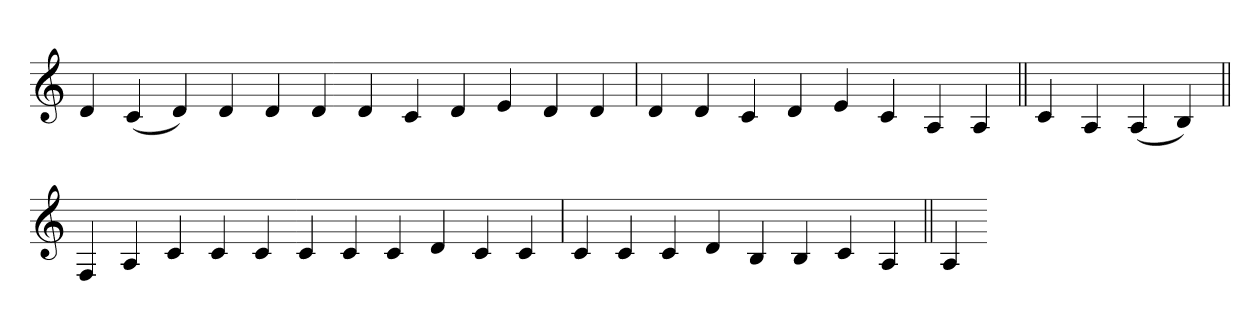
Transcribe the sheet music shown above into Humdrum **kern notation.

**kern
*part1
*staff1
=
4d
(4c
4d)
4d
4d
4d
4d
4c
4d
4e
4d
4d
=
4d
4d
4c
4d
4e
4c
4A
4A
=||
4c
4A
(4A
4B)
=||
4F
4A
4c
4c
4c
4c
4c
4c
4d
4c
4c
=
4c
4c
4c
4d
4B
4B
4c
4A
=||
4A
=-
*-
